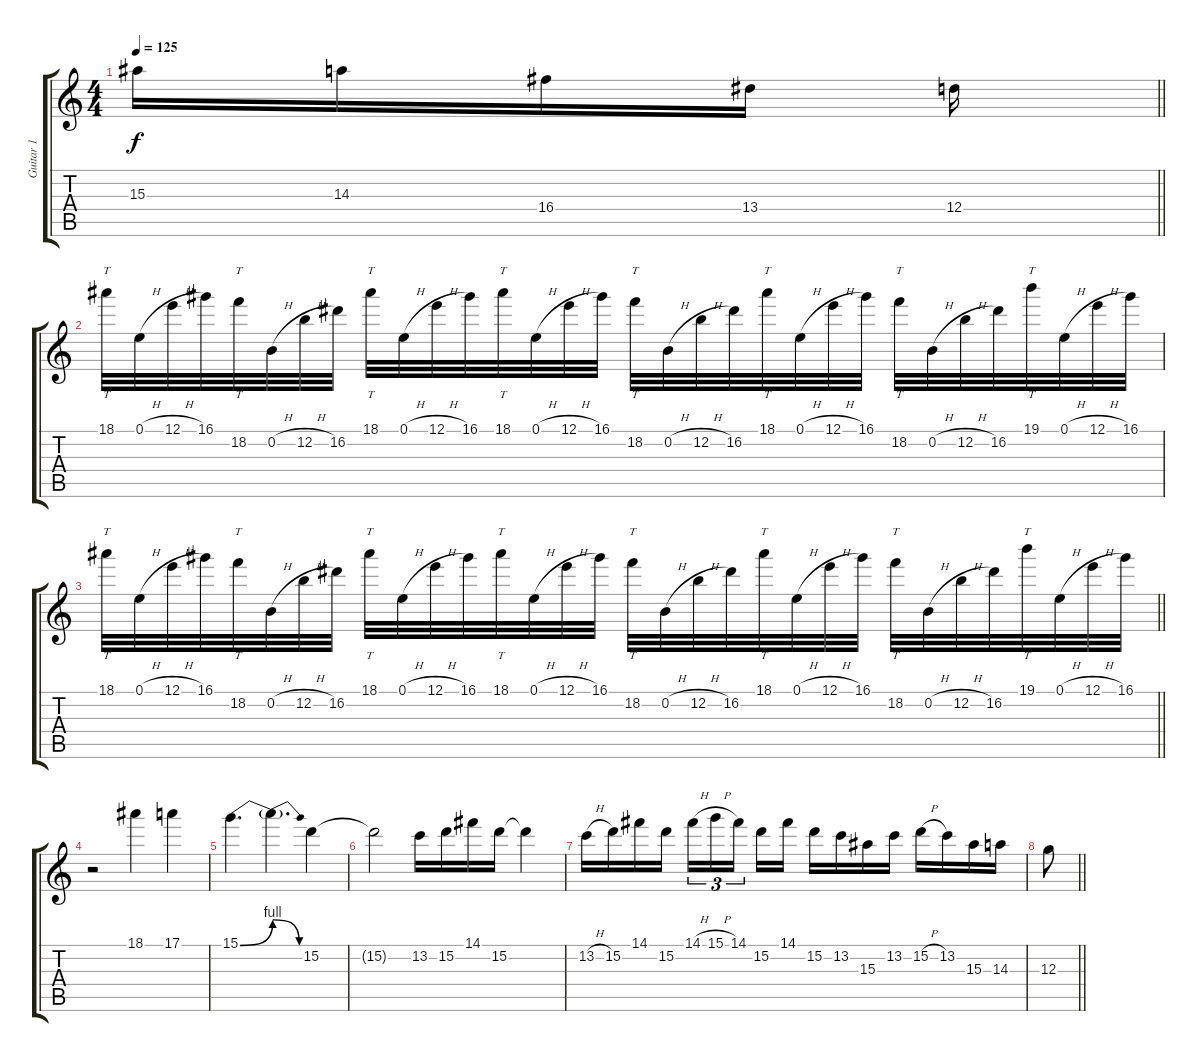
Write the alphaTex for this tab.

\track ("Guitar 1" "Guitar 1") {instrument distortionguitar}
\staff {score tabs}
\tuning (E4 B3 G3 D3 A2 D2) {hide}
\ts (4 4)
\tempo 125
\clef g2
\barLineRight lightlight
\ks c
15.3.16{dy f} 14.3.16 16.4.16 13.4.16 12.4.16 |
\section ("" "")
18.1.32{tt} 0.1{h}.32 12.1{h}.32 16.1.32 18.2.32{tt} 0.2{h}.32 12.2{h}.32 16.2.32 18.1.32{tt} 0.1{h}.32 12.1{h}.32 16.1.32 18.1.32{tt} 0.1{h}.32 12.1{h}.32 16.1.32 18.2.32{tt} 0.2{h}.32 12.2{h}.32 16.2.32 18.1.32{tt} 0.1{h}.32 12.1{h}.32 16.1.32 18.2.32{tt} 0.2{h}.32 12.2{h}.32 16.2.32 19.1.32{tt} 0.1{h}.32 12.1{h}.32 16.1.32 |
\barLineRight lightlight
18.1.32{tt} 0.1{h}.32 12.1{h}.32 16.1.32 18.2.32{tt} 0.2{h}.32 12.2{h}.32 16.2.32 18.1.32{tt} 0.1{h}.32 12.1{h}.32 16.1.32 18.1.32{tt} 0.1{h}.32 12.1{h}.32 16.1.32 18.2.32{tt} 0.2{h}.32 12.2{h}.32 16.2.32 18.1.32{tt} 0.1{h}.32 12.1{h}.32 16.1.32 18.2.32{tt} 0.2{h}.32 12.2{h}.32 16.2.32 19.1.32{tt} 0.1{h}.32 12.1{h}.32 16.1.32 |
\section ("" "")
r.2 18.1.4 17.1.4 |
15.1{be (bend 0 0 60 4)}.4{d} 15.1{be (release 0 4 60 0) t}.4{d} 15.2.4 |
15.2{t}.2 13.2.16 15.2.16 14.1.16 15.2.16 15.2{t}.4 |
13.2{h}.16 15.2.16 14.1.16 15.2.16 14.1{h}.16{tu (3 2)} 15.1{h}.16{tu (3 2)} 14.1.16{tu (3 2) beam splitsecondary} 15.2.16 14.1.16 15.2.16 13.2.16 15.3.16 13.2.16 15.2{h}.16 13.2.16 15.3.16 14.3.16 |
\barLineRight lightlight
12.3.8
